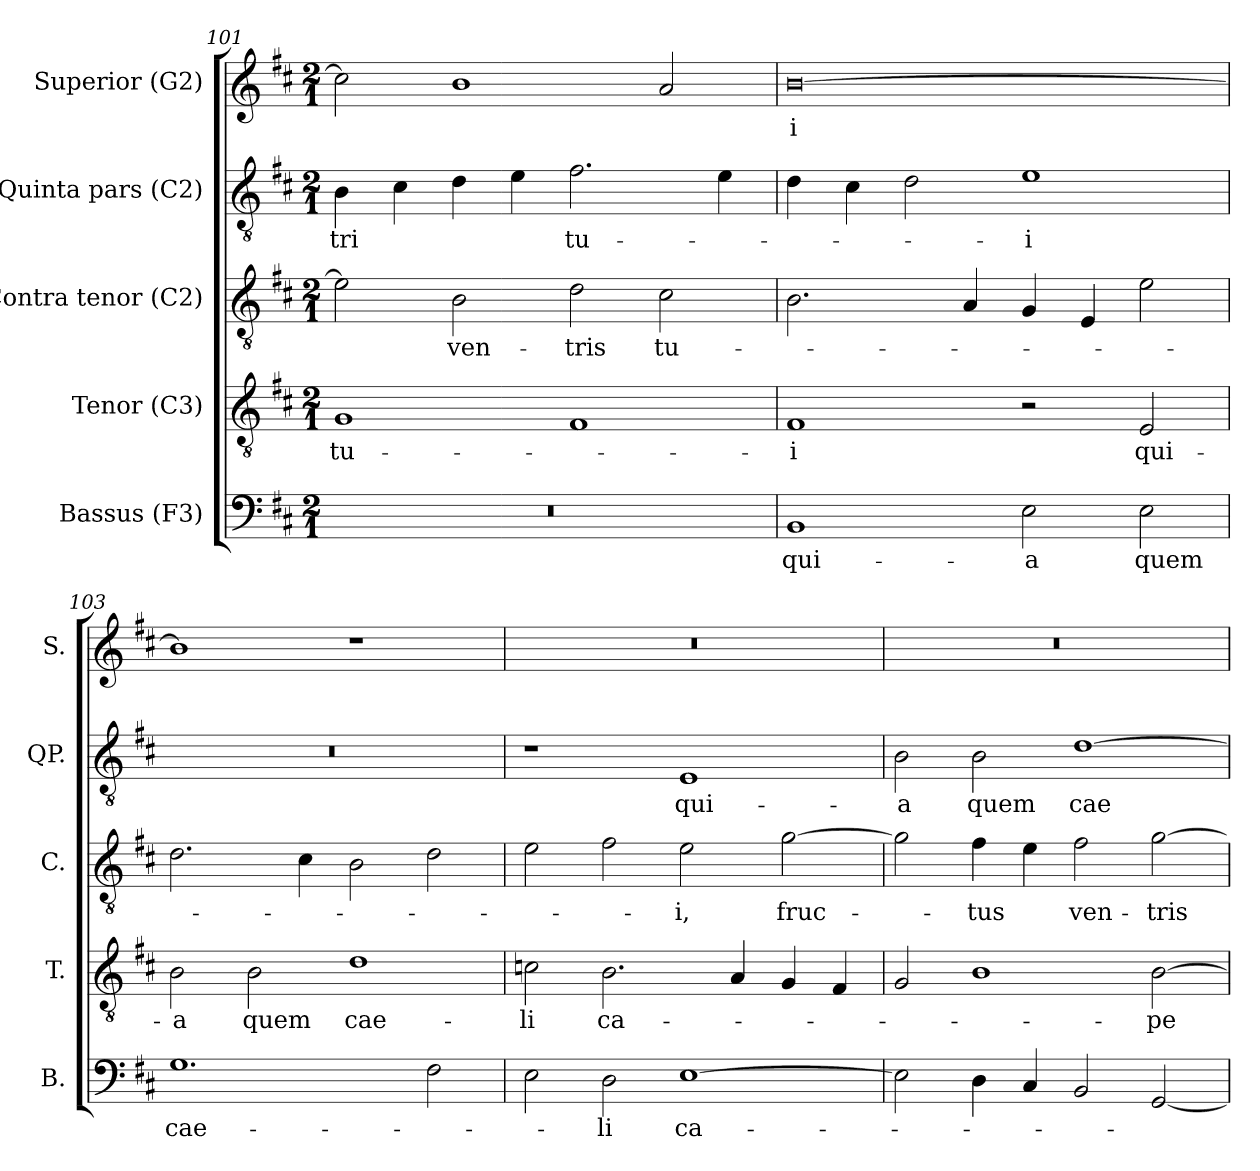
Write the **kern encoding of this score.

**kern	**text	**kern	**text	**kern	**text	**kern	**text	**kern	**text
*part5	*part5	*part4	*part4	*part3	*part3	*part2	*part2	*part1	*part1
*staff5	*staff5	*staff4	*staff4	*staff3	*staff3	*staff2	*staff2	*staff1	*staff1
*I"Bassus (F3)	*	*I"Tenor (C3)	*	*I"Contra tenor (C2)	*	*I"Quinta pars (C2)	*	*I"Superior (G2)	*
*I'B.	*	*I'T.	*	*I'C.	*	*I'QP.	*	*I'S.	*
!!LO:LB:g=z
*clefF4	*	*clefGv2	*	*clefGv2	*	*clefGv2	*	*clefG2	*
*	*	*ITrd7c12	*	*ITrd7c12	*	*ITrd7c12	*	*	*
*k[f#c#]	*	*k[f#c#]	*	*k[f#c#]	*	*k[f#c#]	*	*k[f#c#]	*
*D:	*	*D:	*	*D:	*	*D:	*	*D:	*
*M2/1	*	*M2/1	*	*M2/1	*	*M2/1	*	*M2/1	*
=101	=101	=101	=101	=101	=101	=101	=101	=101	=101
!LO:N:vis=1	!	!	!	!	!	!	!	!	!
!	!	!	!LO:LY:b:color=#000000	!	!	!	!	!	!
!	!	!	!	!	!	!	!LO:LY:b:color=#000000	!	!
0r	.	1GGi	tu-	2Ei\]	.	4BBi\	-tri	2cc#i\]	.
.	.	.	.	.	.	4C#i\	.	.	.
!	!	!	!	!	!LO:LY:b:color=#000000	!	!	!	!
.	.	.	.	2BBi\	ven-	4Di\	.	1bi	.
.	.	.	.	.	.	4Ei\	.	.	.
!	!	!	!	!	!LO:LY:b:color=#000000	!	!	!	!
!	!	!	!	!	!	!	!LO:LY:b:color=#000000	!	!
.	.	1FF#i	.	2Di\	-tris	2.F#i\	tu-	.	.
!	!	!	!	!	!LO:LY:b:color=#000000	!	!	!	!
.	.	.	.	2C#i\	tu-	.	.	2ai/	.
.	.	.	.	.	.	4Ei\	.	.	.
=102	=102	=102	=102	=102	=102	=102	=102	=102	=102
!	!LO:LY:b:color=#000000	!	!	!	!	!	!	!	!
!	!	!	!LO:LY:b:color=#000000	!	!	!	!	!	!
!	!	!	!	!	!	!	!	!	!LO:LY:b:color=#000000
1BBi	qui-	1FF#i	-i	2.BBi\	.	4Di\	.	[0bi	-i
.	.	.	.	.	.	4C#i\	.	.	.
.	.	.	.	.	.	2Di\	.	.	.
.	.	.	.	4AAi/	.	.	.	.	.
!	!LO:LY:b:color=#000000	!	!	!	!	!	!	!	!
!	!	!	!	!	!	!	!LO:LY:b:color=#000000	!	!
2Ei\	-a	2r	.	4GGi/	.	1Ei	-i	.	.
.	.	.	.	4EEi/	.	.	.	.	.
!	!LO:LY:b:color=#000000	!	!	!	!	!	!	!	!
!	!	!	!LO:LY:b:color=#000000	!	!	!	!	!	!
2Ei\	quem	2EEi/	qui-	2Ei\	.	.	.	.	.
=103	=103	=103	=103	=103	=103	=103	=103	=103	=103
!	!LO:LY:b:color=#000000	!	!	!	!	!	!	!	!
!	!	!	!LO:LY:b:color=#000000	!	!	!LO:N:vis=1	!	!	!
1.Gi	cae-	2BBi\	-a	2.Di\	.	0r	.	1bi]	.
!	!	!	!LO:LY:b:color=#000000	!	!	!	!	!	!
.	.	2BBi\	quem	.	.	.	.	.	.
.	.	.	.	4C#i\	.	.	.	.	.
!	!	!	!LO:LY:b:color=#000000	!	!	!	!	!	!
.	.	1Di	cae-	2BBi\	.	.	.	1r	.
2F#i\	.	.	.	2Di\	.	.	.	.	.
=104	=104	=104	=104	=104	=104	=104	=104	=104	=104
!	!	!	!LO:LY:b:color=#000000	!	!	!	!	!LO:N:vis=1	!
2Ei\	.	2Ci\	-li	2Ei\	.	1r	.	0r	.
!	!LO:LY:b:color=#000000	!	!	!	!	!	!	!	!
!	!	!	!LO:LY:b:color=#000000	!	!	!	!	!	!
2Di\	-li	2.BBi\	ca-	2F#i\	.	.	.	.	.
!	!LO:LY:b:color=#000000	!	!	!	!	!	!	!	!
!	!	!	!	!	!LO:LY:b:color=#000000	!	!	!	!
!	!	!	!	!	!	!	!LO:LY:b:color=#000000	!	!
[1Ei	ca-	.	.	2Ei\	-i,	1EEi	qui-	.	.
.	.	4AAi/	.	.	.	.	.	.	.
!	!	!	!	!	!LO:LY:b:color=#000000	!	!	!	!
.	.	4GGi/	.	[2Gi\	fruc-	.	.	.	.
.	.	4FF#i/	.	.	.	.	.	.	.
!!LO:LB:g=z
=105	=105	=105	=105	=105	=105	=105	=105	=105	=105
!	!	!	!	!	!	!	!LO:LY:b:color=#000000	!LO:N:vis=1	!
2Ei\]	.	2GGi/	.	2Gi\]	.	2BBi\	-a	0r	.
!	!	!	!	!	!LO:LY:b:color=#000000	!	!	!	!
!	!	!	!	!	!	!	!LO:LY:b:color=#000000	!	!
4Di\	.	1BBi	.	4F#i\	-tus	2BBi\	quem	.	.
4C#i/	.	.	.	4Ei\	.	.	.	.	.
!	!	!	!	!	!LO:LY:b:color=#000000	!	!	!	!
!	!	!	!	!	!	!	!LO:LY:b:color=#000000	!	!
2BBi/	.	.	.	2F#i\	ven-	[1Di	cae-	.	.
!	!	!	!LO:LY:b:color=#000000	!	!	!	!	!	!
!	!	!	!	!	!LO:LY:b:color=#000000	!	!	!	!
[2GGi/	.	[2BBi\	-pe-	[2Gi\	-tris	.	.	.	.
=	=	=	=	=	=	=	=	=	=
*-	*-	*-	*-	*-	*-	*-	*-	*-	*-
